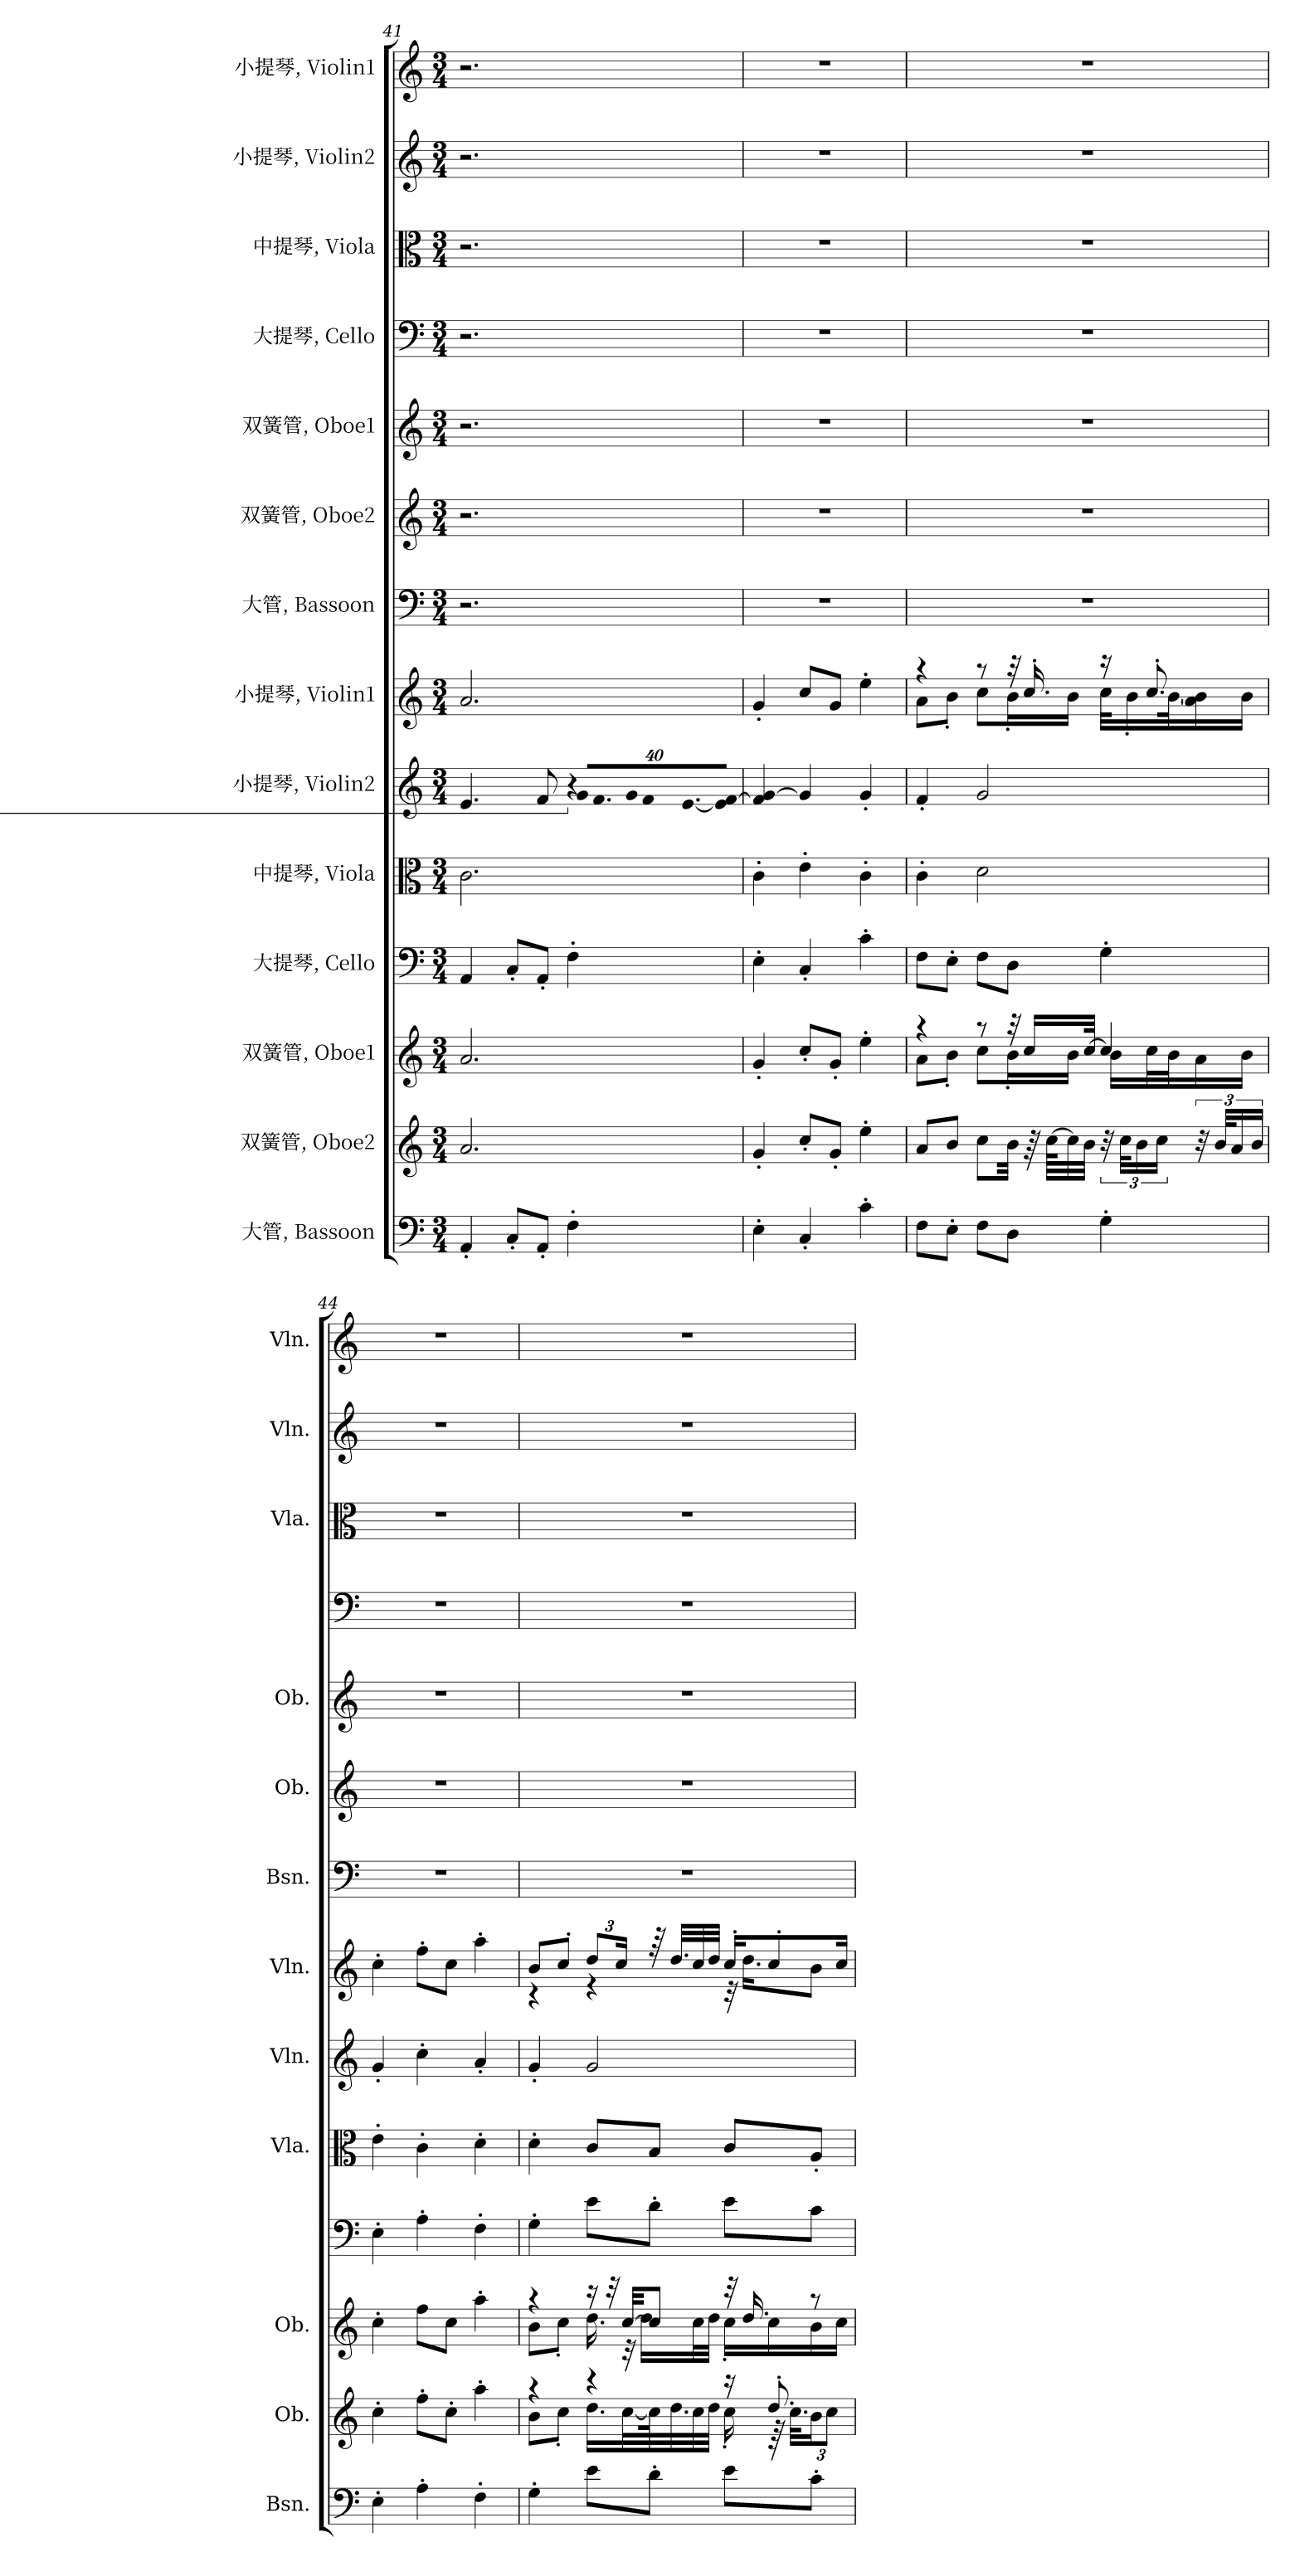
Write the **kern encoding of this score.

**kern	**kern	**kern	**kern	**kern	**kern	**kern	**kern	**kern	**kern	**kern	**kern	**kern	**kern
*part14	*part13	*part12	*part11	*part10	*part9	*part8	*part7	*part6	*part5	*part4	*part3	*part2	*part1
*staff14	*staff13	*staff12	*staff11	*staff10	*staff9	*staff8	*staff7	*staff6	*staff5	*staff4	*staff3	*staff2	*staff1
*I"大管, Bassoon	*I"双簧管, Oboe2	*I"双簧管, Oboe1	*I"大提琴, Cello	*I"中提琴, Viola	*I"小提琴, Violin2	*I"小提琴, Violin1	*I"大管, Bassoon	*I"双簧管, Oboe2	*I"双簧管, Oboe1	*I"大提琴, Cello	*I"中提琴, Viola	*I"小提琴, Violin2	*I"小提琴, Violin1
*I'Bsn.	*I'Ob.	*I'Ob.	*	*I'Vla.	*I'Vln.	*I'Vln.	*I'Bsn.	*I'Ob.	*I'Ob.	*	*I'Vla.	*I'Vln.	*I'Vln.
*clefF4	*clefG2	*clefG2	*clefF4	*clefC3	*clefG2	*clefG2	*clefF4	*clefG2	*clefG2	*clefF4	*clefC3	*clefG2	*clefG2
*k[]	*k[]	*k[]	*k[]	*k[]	*k[]	*k[]	*k[]	*k[]	*k[]	*k[]	*k[]	*k[]	*k[]
*M3/4	*M3/4	*M3/4	*M3/4	*M3/4	*M3/4	*M3/4	*M3/4	*M3/4	*M3/4	*M3/4	*M3/4	*M3/4	*M3/4
=41	=41	=41	=41	=41	=41	=41	=41	=41	=41	=41	=41	=41	=41
4AA'/	2.a/	2.a/	4AA/	2.c\	4.e/	2.a/	2.r	2.r	2.r	2.r	2.r	2.r	2.r
8C'/L	.	.	8C'/L	.	.	.	.	.	.	.	.	.	.
8AA'/J	.	.	8AA'/J	.	8f/	.	.	.	.	.	.	.	.
!	!	!	!	!	!LO:N:vis=64	!	!	!	!	!	!	!	!
4F'\	.	.	4F'\	.	960%17r	.	.	.	.	.	.	.	.
!	!	!	!	!	!LO:N:vis=32	!	!	!	!	!	!	!	!
.	.	.	.	.	640%23g/LLL	.	.	.	.	.	.	.	.
!	!	!	!	!	!LO:N:vis=32.	!	!	!	!	!	!	!	!
.	.	.	.	.	1920%103f/	.	.	.	.	.	.	.	.
!	!	!	!	!	!LO:N:vis=32	!	!	!	!	!	!	!	!
.	.	.	.	.	640%23g/	.	.	.	.	.	.	.	.
!	!	!	!	!	!LO:N:vis=256%9	!	!	!	!	!	!	!	!
.	.	.	.	.	960%17f/K	.	.	.	.	.	.	.	.
!	!	!	!	!	!LO:N:vis=32.	!	!	!	!	!	!	!	!
.	.	.	.	.	[1920%103e/	.	.	.	.	.	.	.	.
!	!	!	!	!	!LO:N:vis=32	!	!	!	!	!	!	!	!
.	.	.	.	.	640%23e/] [640%23f/JJJ	.	.	.	.	.	.	.	.
1920ryy	1920ryy	1920ryy	1920ryy	1920ryy	.	1920ryy	1920ryy	1920ryy	1920ryy	1920ryy	1920ryy	1920ryy	1920ryy
=42	=42	=42	=42	=42	=42	=42	=42	=42	=42	=42	=42	=42	=42
4E'\	4g'/	4g'/	4E'\	4c'\	4f/] [4g/	4g'/	2.r	2.r	2.r	2.r	2.r	2.r	2.r
4C'/	8cc'/L	8cc'/L	4C'/	4e'\	4g/]	8cc/L	.	.	.	.	.	.	.
.	8g'/J	8g'/J	.	.	.	8g/J	.	.	.	.	.	.	.
4c'\	4ee'\	4ee'\	4c'\	4c'\	4g'/	4ee'\	.	.	.	.	.	.	.
=43	=43	=43	=43	=43	=43	=43	=43	=43	=43	=43	=43	=43	=43
*	*	*^	*	*	*	*^	*	*	*	*	*	*	*
8F\L	8a/L	4r	8a\L	8F\L	4c'\	4f'/	4r	8a\L	2.r	2.r	2.r	2.r	2.r	2.r	2.r
8E'\J	8b/J	.	8b'\J	8E'\J	.	.	.	8b'\J	.	.	.	.	.	.	.
8F\L	8cc\L	8r	8cc\L	8F\L	2d\	2g/	8r	8cc\L	.	.	.	.	.	.	.
8D\J	32b\Jkk	32r	16b'\L	8D\J	.	.	32r	16b'\L	.	.	.	.	.	.	.
.	64r	16cc/LL	.	.	.	.	16.cc'/	.	.	.	.	.	.	.	.
.	[64cc\KLLL	.	.	.	.	.	.	.	.	.	.	.	.	.	.
.	32cc\]	.	16b\JJ	.	.	.	.	16b\JJ	.	.	.	.	.	.	.
.	32b\JJJ	[32cc/JJk	.	.	.	.	.	.	.	.	.	.	.	.	.
4G'\	48r	4cc/]	16b\LL	4G'\	.	.	16r	32cc\KLL	.	.	.	.	.	.	.
.	48cc\KLL	.	.	.	.	.	.	.	.	.	.	.	.	.	.
.	.	.	.	.	.	.	.	16b'\	.	.	.	.	.	.	.
.	24b\	.	.	.	.	.	.	.	.	.	.	.	.	.	.
.	.	.	32cc\L	.	.	.	8.cc'/	.	.	.	.	.	.	.	.
.	24cc\JJ	.	.	.	.	.	.	.	.	.	.	.	.	.	.
.	.	.	32b\J	.	.	.	.	[32b\K	.	.	.	.	.	.	.
.	48r	.	16a\	.	.	.	.	16a\ 16b\]	.	.	.	.	.	.	.
.	48b/KLL	.	.	.	.	.	.	.	.	.	.	.	.	.	.
.	24a/	.	.	.	.	.	.	.	.	.	.	.	.	.	.
.	.	.	16b\JJ	.	.	.	.	16b\JJ	.	.	.	.	.	.	.
.	24b/JJ	.	.	.	.	.	.	.	.	.	.	.	.	.	.
*	*	*v	*v	*	*	*	*v	*v	*	*	*	*	*	*	*
!!LO:PB:g=z
=44	=44	=44	=44	=44	=44	=44	=44	=44	=44	=44	=44	=44	=44
4E'\	4cc'\	4cc'\	4E'\	4e'\	4g'/	4cc'\	2.r	2.r	2.r	2.r	2.r	2.r	2.r
4A'\	8ff'\L	8ff\L	4A'\	4c'\	4cc'\	8ff'\L	.	.	.	.	.	.	.
.	8cc'\J	8cc\J	.	.	.	8cc\J	.	.	.	.	.	.	.
4F'\	4aa'\	4aa'\	4F'\	4d'\	4a'/	4aa'\	.	.	.	.	.	.	.
=45	=45	=45	=45	=45	=45	=45	=45	=45	=45	=45	=45	=45	=45
*	*^	*^	*	*	*	*^	*	*	*	*	*	*	*
4G'\	4r	8b\L	4r	8b\L	4G'\	4d'\	4g'/	8b/L	4r	2.r	2.r	2.r	2.r	2.r	2.r	2.r
.	.	8cc'\J	.	8cc'\J	.	.	.	8cc'/J	.	.	.	.	.	.	.	.
*	*	*	*	*	*	*	*	*Xbrackettup	*	*	*	*	*	*	*	*
8e\L	4r	16.dd\LL	16r	16.dd\	8e\L	8c/L	2g/	12dd/L	4r	.	.	.	.	.	.	.
.	.	.	32r	.	.	.	.	.	.	.	.	.	.	.	.	.
.	.	.	.	.	.	.	.	24cc/Jk	.	.	.	.	.	.	.	.
.	.	[32cc\L	[32cc/KKL	32r	.	.	.	.	.	.	.	.	.	.	.	.
8d'\J	.	64cc\K]	8cc/J]	16dd\LL	8d'\J	8B/J	.	64r	.	.	.	.	.	.	.	.
.	.	32.dd\	.	.	.	.	.	32.dd/LLL	.	.	.	.	.	.	.	.
.	.	32cc\	.	32cc\L	.	.	.	32cc/	.	.	.	.	.	.	.	.
.	.	32dd\JJJ	.	32dd\JJJ	.	.	.	32dd/JJJ	.	.	.	.	.	.	.	.
8e\L	16r	16cc'\	32r	16cc'\LL	8e\L	8c/L	.	16cc'/KL	32r	.	.	.	.	.	.	.
.	.	.	16.dd/	.	.	.	.	.	16.dd\KL	.	.	.	.	.	.	.
.	8.dd'/	64r	.	16cc\	.	.	.	8cc'/	.	.	.	.	.	.	.	.
.	.	32.cc\KLL	.	.	.	.	.	.	.	.	.	.	.	.	.	.
*	*	*Xbrackettup	*	*	*	*	*	*	*	*	*	*	*	*	*	*
8c'\J	.	24b\J	8r	16b\	8c\J	8A'/J	.	.	8b\J	.	.	.	.	.	.	.
.	.	12cc\J	.	.	.	.	.	.	.	.	.	.	.	.	.	.
.	.	.	.	16cc\JJ	.	.	.	16cc/Jk	.	.	.	.	.	.	.	.
*	*v	*v	*	*	*	*	*	*v	*v	*	*	*	*	*	*	*
*	*	*v	*v	*	*	*	*	*	*	*	*	*	*	*
=	=	=	=	=	=	=	=	=	=	=	=	=	=
*-	*-	*-	*-	*-	*-	*-	*-	*-	*-	*-	*-	*-	*-
